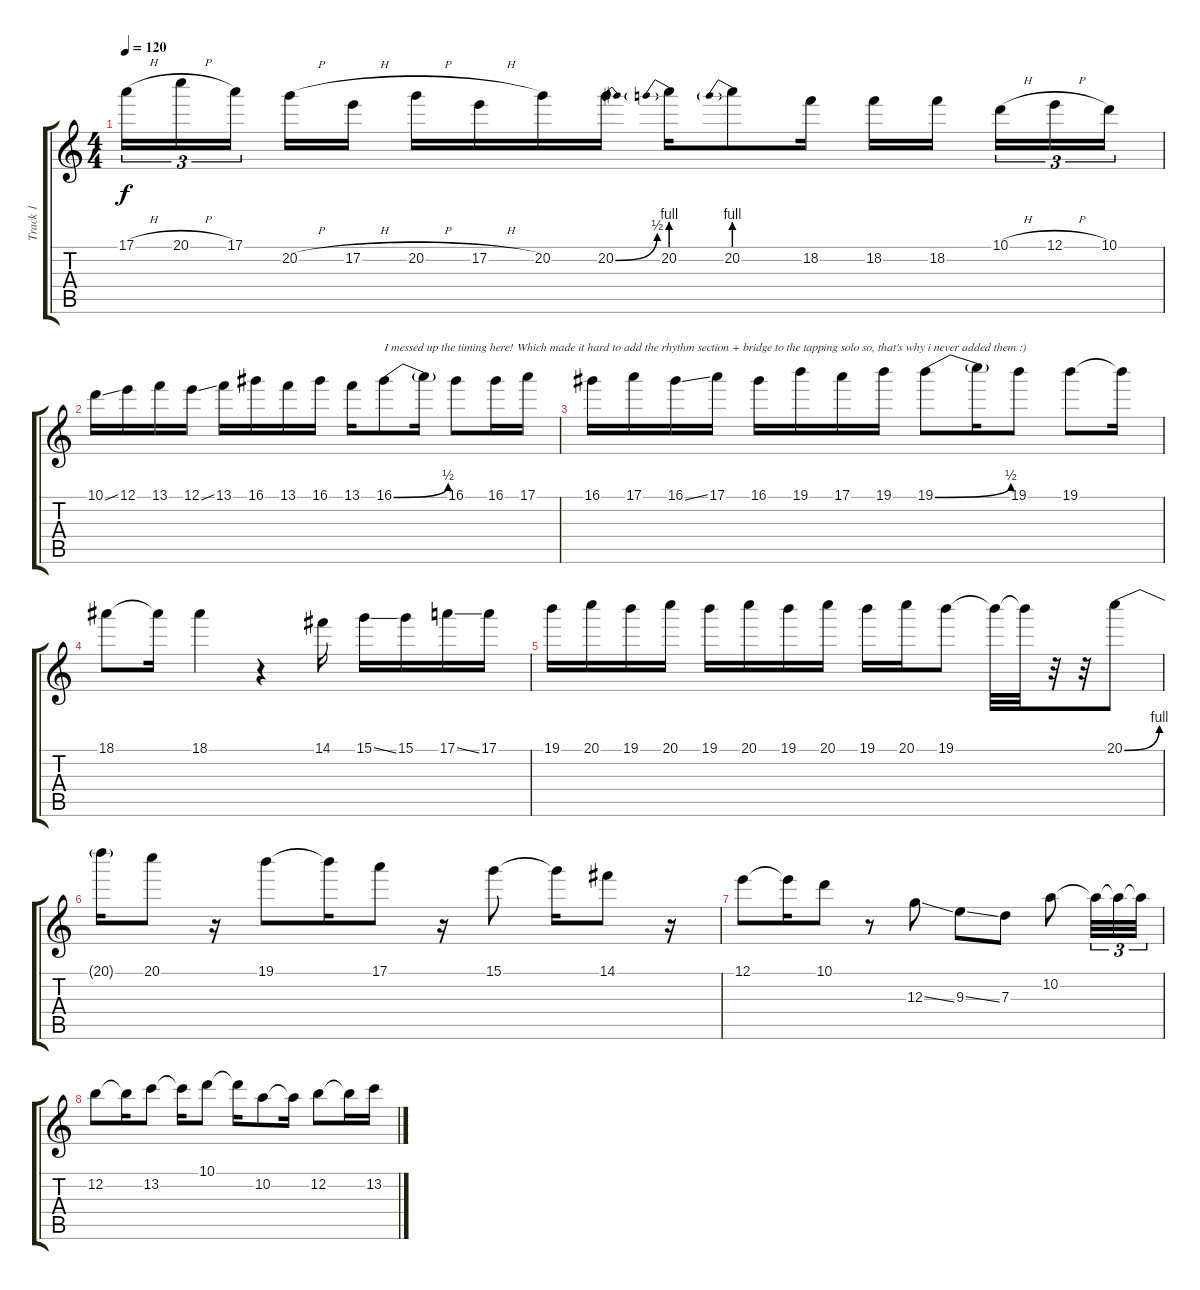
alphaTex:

\track ("Track 1" "Track 1") {instrument distortionguitar}
\staff {score tabs}
\tuning (E4 B3 G3 D3 A2 D2) {hide}
\ts (4 4)
\tempo 120
\clef g2
\ks c
17.1{h}.16{tu (3 2) dy f} 20.1{h}.16{tu (3 2)} 17.1.16{tu (3 2)} 20.2{h}.16 17.2{h}.16 20.2{h}.16 17.2{h}.16 20.2.16 20.2{be (bend 0 0 60 2)}.16 20.2{be (prebend 0 4 60 4)}.16 20.2{be (prebend 0 4 60 4)}.8 18.2.16 18.2.16 18.2.16 10.1{h}.16{tu (3 2)} 12.1{h}.16{tu (3 2)} 10.1.16{tu (3 2)} |
10.1{ss}.16 12.1.16 13.1.16 12.1{ss}.16 13.1.16 16.1.16 13.1.16 16.1.16 13.1.16 16.1{be (bend 0 0 60 2)}.8{txt "I messed up the timing here! Which made it hard to add the rhythm section + bridge to the tapping solo so, that's why i never added them :) "} 16.1{t}.16 16.1.8 16.1.16 17.1.16 |
16.1.16 17.1.16 16.1{ss}.16 17.1.16 16.1.16 19.1.16 17.1.16 19.1.16 19.1{be (bend 0 0 60 2)}.8 19.1{t}.16 19.1.8 19.1.8 19.1{t}.16 |
18.1.8 18.1{t}.16 18.1.4 r.4 14.1.16 15.1{ss}.16 15.1.16 17.1{ss}.16 17.1.16 |
19.1.16 20.1.16 19.1.16 20.1.16 19.1.16 20.1.16 19.1.16 20.1.16 19.1.16 20.1.16 19.1.8 19.1{t}.32 19.1{t}.32 r.32 r.32 20.1{be (bend 0 0 60 4)}.8 |
20.1{t}.16 20.1.8 r.16 19.1.8 19.1{t}.16 17.1.8 r.16 15.1.8 15.1{t}.16 14.1.8 r.16 |
12.1.8 12.1{t}.16 10.1.8 r.8 12.3{ss}.8 9.3{ss}.8 7.3.8 10.2.8 10.2{t}.32{tu (3 2)} 10.2{t}.32{tu (3 2)} 10.2{t}.32{tu (3 2)} |
12.2.8 12.2{t}.16 13.2.8 13.2{t}.16 10.1.8 10.1{t}.16 10.2.8 10.2{t}.16 12.2.8 12.2{t}.16 13.2.16
